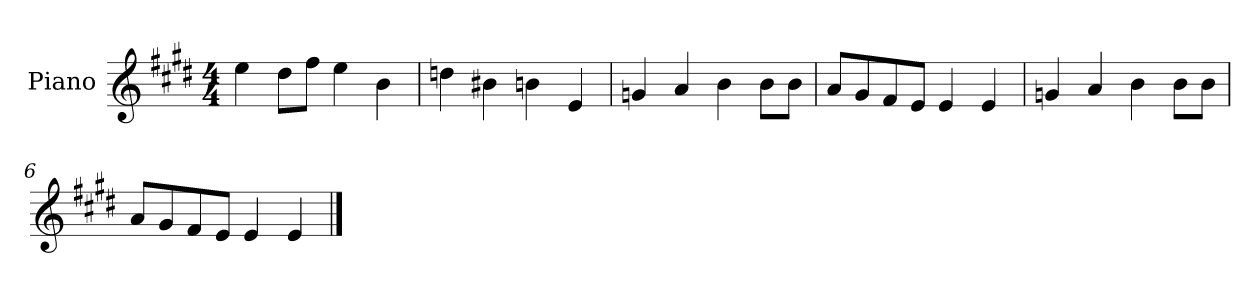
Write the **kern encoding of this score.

**kern
*part1
*staff1
*I"Piano
*I'P-no
*clefG2
*k[f#c#g#d#]
*M4/4
*MM90
=1
4ee\
8dd#\L
8ff#\J
4ee\
4b\
=2
4ddn\
4b#X\
4bn\
4e/
=3
4gn/
4a/
4b\
8b\L
8b\J
=4
8a/L
8g#/
8f#/
8e/J
4e/
4e/
=5
4gn/
4a/
4b\
8b\L
8b\J
=6
8a/L
8g#/
8f#/
8e/J
4e/
4e/
==
*-
